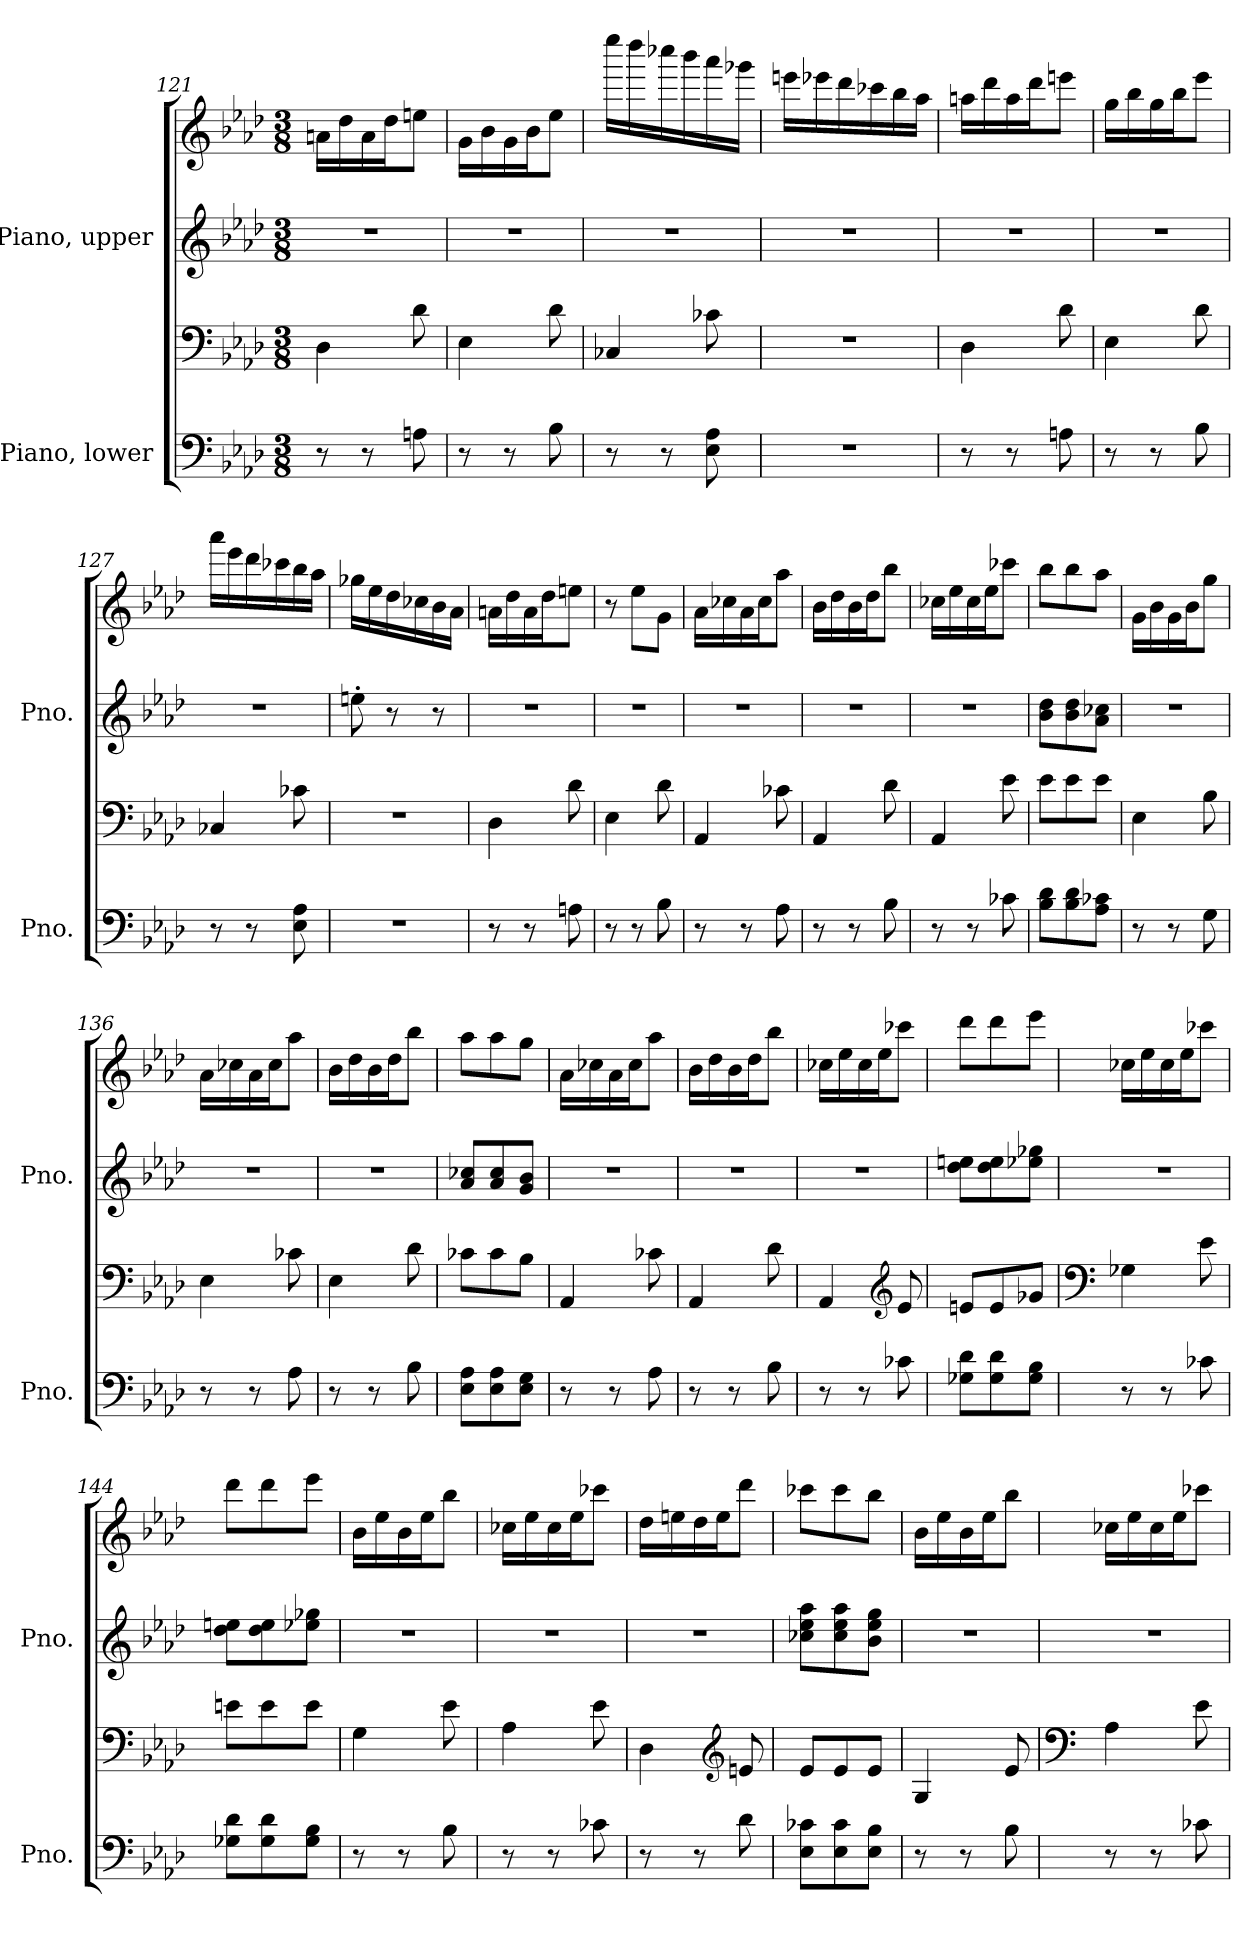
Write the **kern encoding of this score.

**kern	**kern	**kern	**kern
*part2	*part2	*part1	*part1
*staff4	*staff3	*staff2	*staff1
*I"Piano, lower	*	*I"Piano, upper	*
*I'Pno.	*	*I'Pno.	*
*clefF4	*clefF4	*clefG2	*clefG2
*k[b-e-a-d-]	*k[b-e-a-d-]	*k[b-e-a-d-]	*k[b-e-a-d-]
*M3/8	*M3/8	*M3/8	*M3/8
=121	=121	=121	=121
8r	4D-\	4.r	16an\LL
.	.	.	16dd-\
8r	.	.	16a\
.	.	.	16dd-\J
8An\	8d-\	.	8een\J
=122	=122	=122	=122
8r	4E-\	4.r	16g\LL
.	.	.	16b-\
8r	.	.	16g\
.	.	.	16b-\J
8B-\	8d-\	.	8ee-\J
=123	=123	=123	=123
8r	4C-X/	4.r	16eeee-\LL
.	.	.	16dddd-\
8r	.	.	16cccc-X\
.	.	.	16bbb-\
8E-\ 8A-\	8c-X\	.	16aaa-\
.	.	.	16ggg-X\JJ
=124	=124	=124	=124
4.r	4.r	4.r	16eeen\LL
.	.	.	16eee-X\
.	.	.	16ddd-\
.	.	.	16ccc-X\
.	.	.	16bb-\
.	.	.	16aa-\JJ
!!LO:LB:g=z
=125	=125	=125	=125
8r	4D-\	4.r	16aan\LL
.	.	.	16ddd-\
8r	.	.	16aa\
.	.	.	16ddd-\J
8An\	8d-\	.	8eeen\J
=126	=126	=126	=126
8r	4E-\	4.r	16gg\LL
.	.	.	16bb-\
8r	.	.	16gg\
.	.	.	16bb-\J
8B-\	8d-\	.	8eee-\J
=127	=127	=127	=127
8r	4C-X/	4.r	16aaa-\LL
.	.	.	16eee-\
8r	.	.	16ddd-\
.	.	.	16ccc-X\
8E-\ 8A-\	8c-X\	.	16bb-\
.	.	.	16aa-\JJ
=128	=128	=128	=128
4.r	4.r	8een'\	16gg-X\LL
.	.	.	16ee-\
.	.	8r	16dd-\
.	.	.	16cc-X\
.	.	8r	16b-\
.	.	.	16a-\JJ
=129	=129	=129	=129
8r	4D-\	4.r	16an\LL
.	.	.	16dd-\
8r	.	.	16a\
.	.	.	16dd-\J
8An\	8d-\	.	8een\J
!!LO:LB:g=z
=130	=130	=130	=130
8r	4E-\	4.r	8r
8r	.	.	8ee-\L
8B-\	8d-\	.	8g\J
=131	=131	=131	=131
8r	4AA-/	4.r	16a-\LL
.	.	.	16cc-X\
8r	.	.	16a-\
.	.	.	16cc-\J
8A-\	8c-X\	.	8aa-\J
=132	=132	=132	=132
8r	4AA-/	4.r	16b-\LL
.	.	.	16dd-\
8r	.	.	16b-\
.	.	.	16dd-\J
8B-\	8d-\	.	8bb-\J
=133	=133	=133	=133
8r	4AA-/	4.r	16cc-X\LL
.	.	.	16ee-\
8r	.	.	16cc-\
.	.	.	16ee-\J
8c-X\	8e-\	.	8ccc-X\J
=134	=134	=134	=134
8B-\ 8d-\L	8e-\L	8b-\ 8dd-\L	8bb-\L
8B-\ 8d-\	8e-\	8b-\ 8dd-\	8bb-\
8A-\ 8c-X\J	8e-\J	8a-\ 8cc-X\J	8aa-\J
=135	=135	=135	=135
8r	4E-\	4.r	16g\LL
.	.	.	16b-\
8r	.	.	16g\
.	.	.	16b-\J
8G\	8B-\	.	8gg\J
=136	=136	=136	=136
8r	4E-\	4.r	16a-\LL
.	.	.	16cc-X\
8r	.	.	16a-\
.	.	.	16cc-\J
8A-\	8c-X\	.	8aa-\J
!!LO:PB:g=z
=137	=137	=137	=137
8r	4E-\	4.r	16b-\LL
.	.	.	16dd-\
8r	.	.	16b-\
.	.	.	16dd-\J
8B-\	8d-\	.	8bb-\J
=138	=138	=138	=138
8E-\ 8A-\L	8c-X\L	8a-/ 8cc-X/L	8aa-\L
8E-\ 8A-\	8c-\	8a-/ 8cc-/	8aa-\
8E-\ 8G\J	8B-\J	8g/ 8b-/J	8gg\J
=139	=139	=139	=139
8r	4AA-/	4.r	16a-\LL
.	.	.	16cc-X\
8r	.	.	16a-\
.	.	.	16cc-\J
8A-\	8c-X\	.	8aa-\J
=140	=140	=140	=140
8r	4AA-/	4.r	16b-\LL
.	.	.	16dd-\
8r	.	.	16b-\
.	.	.	16dd-\J
8B-\	8d-\	.	8bb-\J
=141	=141	=141	=141
8r	4AA-/	4.r	16cc-X\LL
.	.	.	16ee-\
8r	.	.	16cc-\
.	.	.	16ee-\J
*	*clefG2	*	*
8c-X\	8e-/	.	8ccc-X\J
=142	=142	=142	=142
8G-X\ 8d-\L	8en/L	8dd-\ 8een\L	8ddd-\L
8G-\ 8d-\	8e/	8dd-\ 8ee\	8ddd-\
8G-\ 8B-\J	8g-X/J	8ee-X\ 8gg-X\J	8eee-\J
!!LO:LB:g=z
=143	=143	=143	=143
*	*clefF4	*	*
8r	4G-X\	4.r	16cc-X\LL
.	.	.	16ee-\
8r	.	.	16cc-\
.	.	.	16ee-\J
8c-X\	8e-\	.	8ccc-X\J
=144	=144	=144	=144
8G-X\ 8d-\L	8en\L	8dd-\ 8een\L	8ddd-\L
8G-\ 8d-\	8e\	8dd-\ 8ee\	8ddd-\
8G-\ 8B-\J	8e\J	8ee-X\ 8gg-X\J	8eee-\J
=145	=145	=145	=145
8r	4G\	4.r	16b-\LL
.	.	.	16ee-\
8r	.	.	16b-\
.	.	.	16ee-\J
8B-\	8e-\	.	8bb-\J
=146	=146	=146	=146
8r	4A-\	4.r	16cc-X\LL
.	.	.	16ee-\
8r	.	.	16cc-\
.	.	.	16ee-\J
8c-X\	8e-\	.	8ccc-X\J
=147	=147	=147	=147
8r	4D-\	4.r	16dd-\LL
.	.	.	16een\
8r	.	.	16dd-\
.	.	.	16ee\J
*	*clefG2	*	*
8d-\	8en/	.	8ddd-\J
=148	=148	=148	=148
8E-\ 8c-X\L	8e-/L	8cc-X\ 8ee-\ 8aa-\L	8ccc-X\L
8E-\ 8c-\	8e-/	8cc-\ 8ee-\ 8aa-\	8ccc-\
8E-\ 8B-\J	8e-/J	8b-\ 8ee-\ 8gg\J	8bb-\J
!!LO:LB:g=z
=149	=149	=149	=149
8r	4G/	4.r	16b-\LL
.	.	.	16ee-\
8r	.	.	16b-\
.	.	.	16ee-\J
8B-\	8e-/	.	8bb-\J
=150	=150	=150	=150
*	*clefF4	*	*
8r	4A-\	4.r	16cc-X\LL
.	.	.	16ee-\
8r	.	.	16cc-\
.	.	.	16ee-\J
8c-X\	8e-\	.	8ccc-X\J
=	=	=	=
*-	*-	*-	*-
